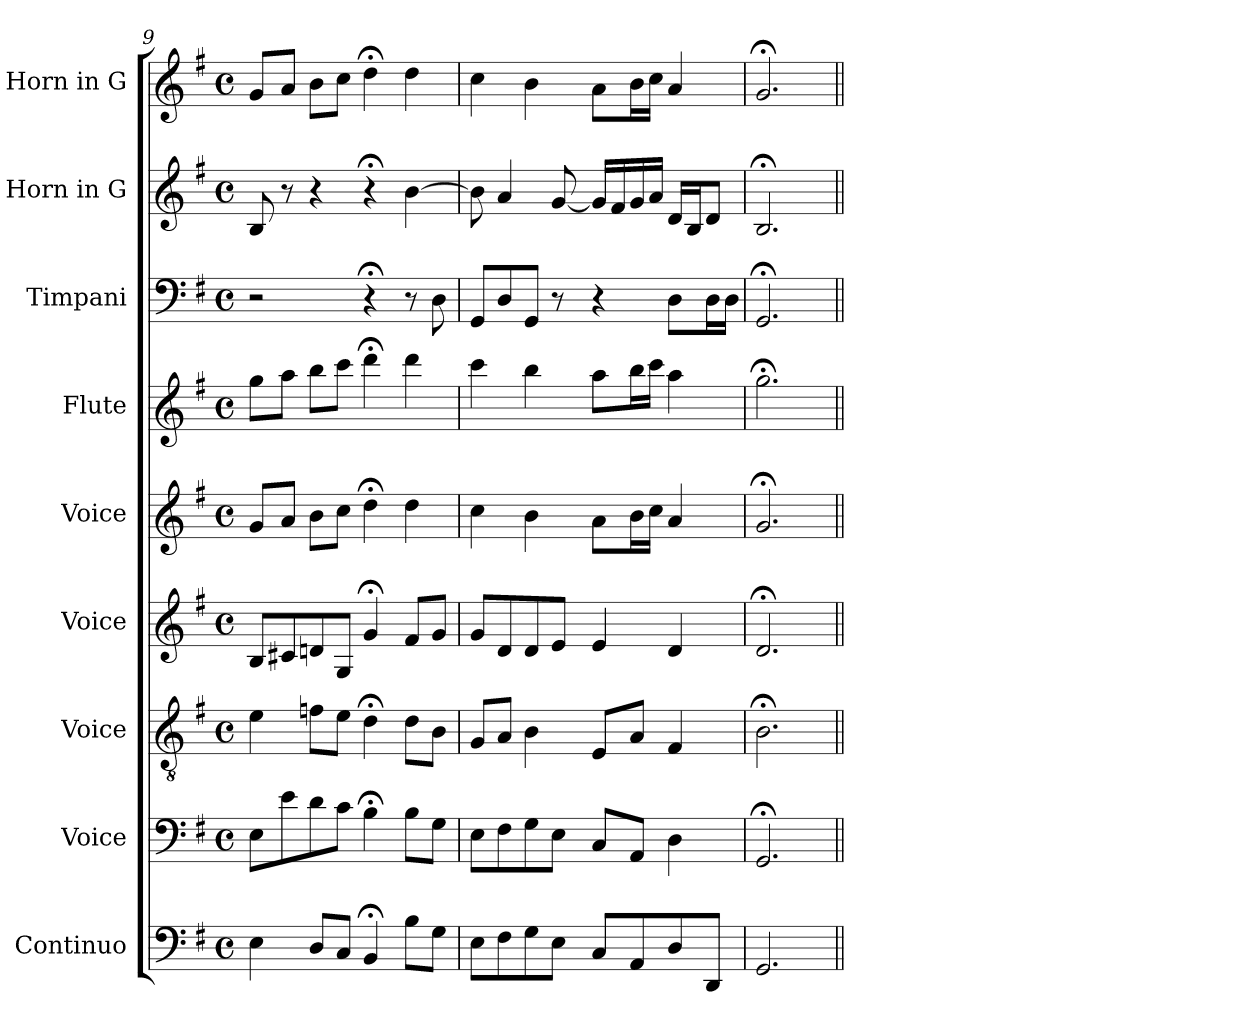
**kern	**kern	**kern	**kern	**kern	**kern	**kern	**kern	**kern
*part9	*part8	*part7	*part6	*part5	*part4	*part3	*part2	*part1
*staff9	*staff8	*staff7	*staff6	*staff5	*staff4	*staff3	*staff2	*staff1
*I"Continuo	*I"Voice	*I"Voice	*I"Voice	*I"Voice	*I"Flute	*I"Timpani	*I"Horn in G	*I"Horn in G
*I'Cont.	*I'V	*I'V	*I'V	*I'V	*I'Fl.	*I'Timp.	*	*
*clefF4	*clefF4	*clefGv2	*clefG2	*clefG2	*clefG2	*clefF4	*clefG2	*clefG2
*	*	*	*	*	*	*	*ITrd3c5	*ITrd3c5
*k[f#]	*k[f#]	*k[f#]	*k[f#]	*k[f#]	*k[f#]	*k[f#]	*k[f#c#]	*k[f#c#]
*M4/4	*M4/4	*M4/4	*M4/4	*M4/4	*M4/4	*M4/4	*M4/4	*M4/4
*met(c)	*met(c)	*met(c)	*met(c)	*met(c)	*met(c)	*met(c)	*met(c)	*met(c)
=9	=9	=9	=9	=9	=9	=9	=9	=9
4E	8EL	4e	8BL	8gL	8ggL	2r	8F#	8dL
.	8e	.	8c#X	8aJ	8aaJ	.	8r	8eJ
8DL	8d	8fnL	8dn	8bL	8bbL	.	4r	8f#L
8CJ	8cJ	8eJ	8GJ	8ccJ	8cccJ	.	.	8gJ
4BB;<	4B;<	4d;<	4g;<	4dd;<	4ddd;<	4r;<	4r;<	4a;<
8BL	8BL	8dL	8f#L	4dd	4ddd	8r	[4f#	4a
8GJ	8GJ	8BJ	8gJ	.	.	8D	.	.
=10	=10	=10	=10	=10	=10	=10	=10	=10
8EL	8EL	8GL	8gL	4cc	4ccc	8GGL	8f#]	4g
8F#	8F#	8AJ	8d	.	.	8D	4e	.
8G	8G	4B	8d	4b	4bb	8GGJ	.	4f#
8EJ	8EJ	.	8eJ	.	.	8r	[8d	.
8CL	8CL	8EL	4e	8aL	8aaL	4r	16dLL]	8eL
.	.	.	.	.	.	.	16c#	.
8AA	8AAJ	8AJ	.	16bL	16bbL	.	16d	16f#L
.	.	.	.	16ccJJ	16cccJJ	.	16eJJ	16gJJ
8D	4D	4F#	4d	4a	4aa	8DL	16ALL	4e
.	.	.	.	.	.	.	16F#J	.
8DDJ	.	.	.	.	.	16DL	8AJ	.
.	.	.	.	.	.	16DJJ	.	.
=11	=11	=11	=11	=11	=11	=11	=11	=11
2.GG	2.GG;<	2.B;<	2.d;<	2.g;<	2.gg;<	2.GG;<	2.F#;<	2.d;<
=||	=||	=||	=||	=||	=||	=||	=||	=||
*-	*-	*-	*-	*-	*-	*-	*-	*-
